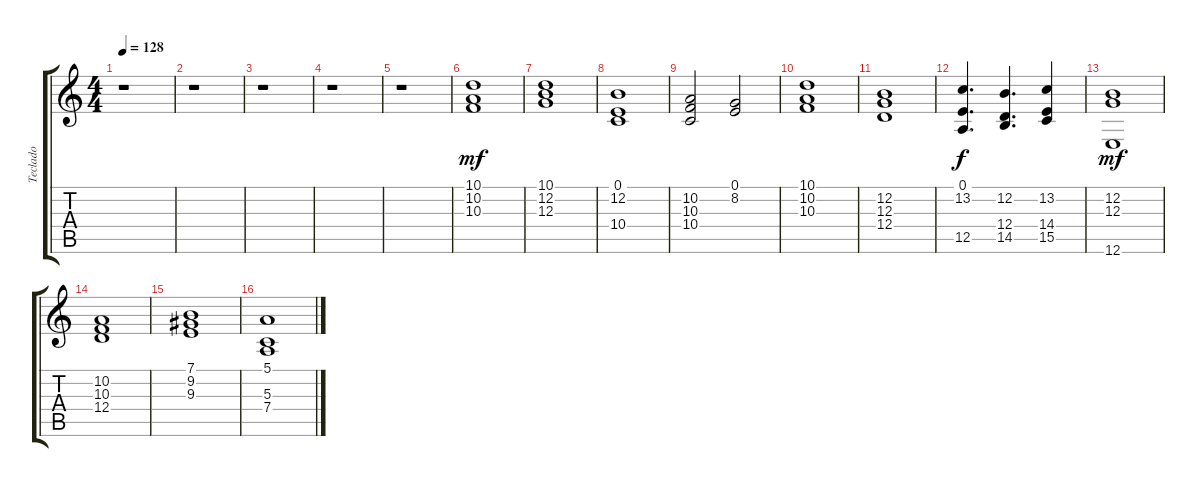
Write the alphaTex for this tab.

\track ("Teclado" "Teclado") {instrument stringensemble1}
\staff {score tabs}
\tuning (E4 B3 G3 D3 A2 E2) {hide}
\ts (4 4)
\tempo 128
\clef g2
\ks c
r.1{dy f} |
r.1 |
r.1 |
r.1 |
r.1 |
(10.1 10.2 10.3).1{dy mf} |
(10.1 12.2 12.3).1 |
(0.1 12.2 10.4).1 |
(10.2 10.3 10.4).2 (0.1 8.2).2 |
(10.1 10.2 10.3).1 |
(12.2 12.3 12.4).1 |
(0.1 13.2 12.5).4{d dy f} (12.2 12.4 14.5).4{d} (13.2 14.4 15.5).4 |
(12.2 12.3 12.6).1{dy mf} |
(10.2 10.3 12.4).1 |
(7.1 9.2 9.3).1 |
(5.1 5.3 7.4).1
